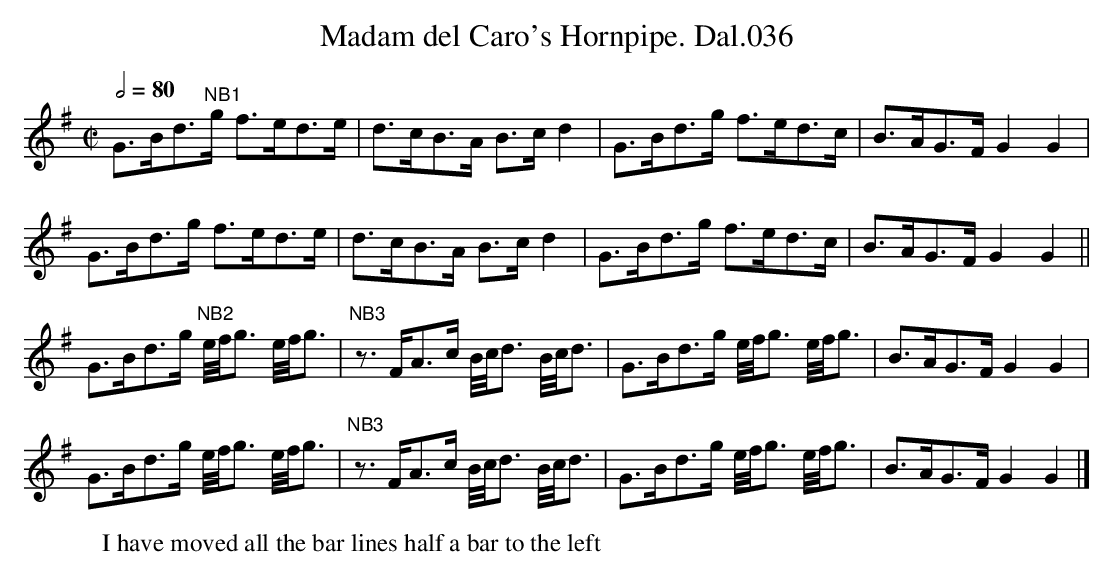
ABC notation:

X:1
T:Madam del Caro's Hornpipe. Dal.036
W:I have moved all the bar lines half a bar to the left
M:C|
L:1/8
Q:1/2=80
K:G
G>Bd>"NB1"g f>ed>e| d>cB>A B>c d2 |G>Bd>g f>ed>c |B>AG>F G2G2 |
G>Bd>g f>ed>e |d>cB>A B>c d2 |G>Bd>g f>ed>c| B>AG>F G2G2 ||
G>Bd>g "NB2"e//f//g3/ e//f//g3/| "NB3"z> FA>c B//c//d3/ B//c//d3/ |G>Bd>g e//f//g3/ e//f//g3/| B>AG>F G2G2|
G>Bd>g e//f//g3/ e//f//g3/ |"NB3"z> FA>c B//c//d3/ B//c//d3/| G>Bd>g e//f//g3/ e//f//g3/| B>AG>F G2G2 |]
